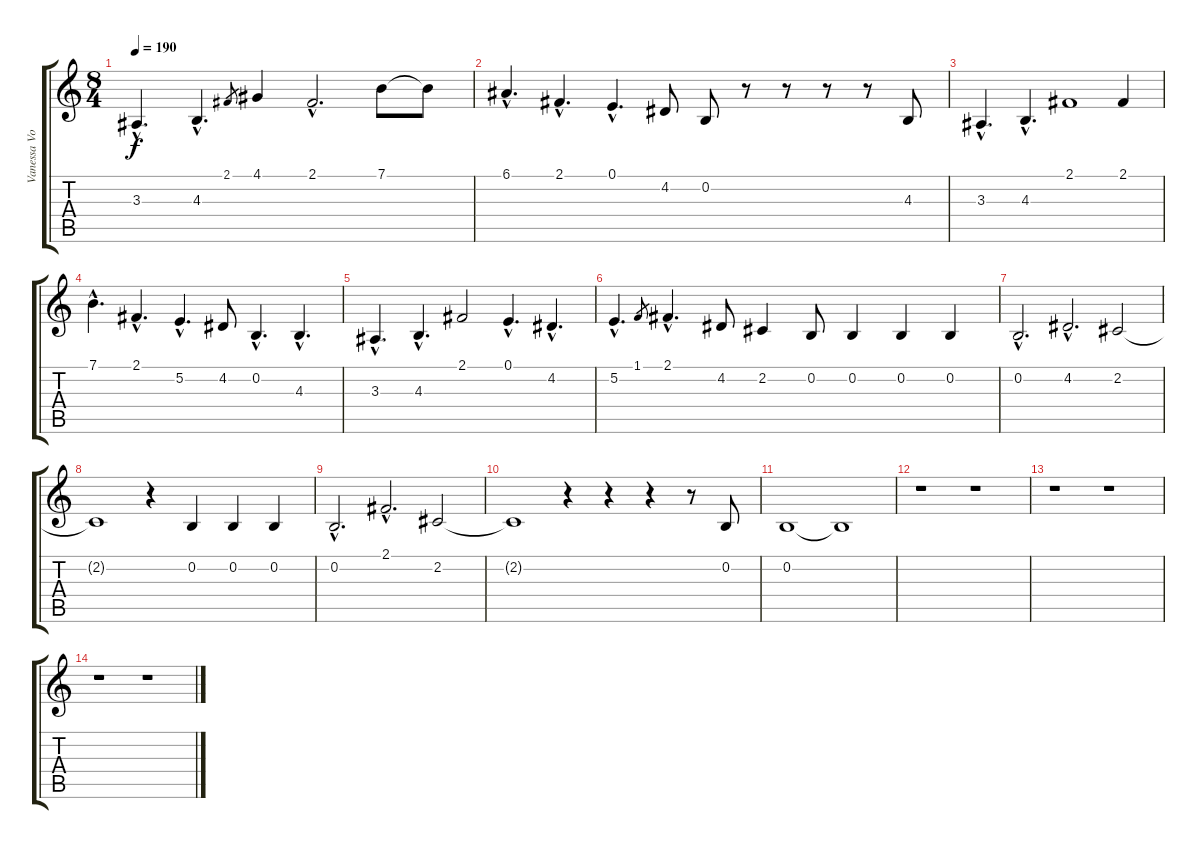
\track ("Vanessa Vocals" "Vanessa Vo") {instrument lead6voice}
\staff {score tabs}
\tuning (E4 B3 G3 D3 A2 E2) {hide}
\ts (8 4)
\tempo 190
\clef g2
\ks c
3.3{hac}.4{d dy f} 4.3{hac}.4{d} 2.1.8{gr} 4.1.4 2.1{hac}.2{d} 7.1.8 7.1{t}.8 |
6.1{hac}.4{d} 2.1{hac}.4{d} 0.1{hac}.4{d} 4.2.8 0.2.8 r.8 r.8 r.8 r.8 4.3.8 |
3.3{hac}.4{d} 4.3{hac}.4{d} 2.1.1 2.1.4 |
7.1{hac}.4{d} 2.1{hac}.4{d} 5.2{hac}.4{d} 4.2.8 0.2{hac}.4{d} 4.3{hac}.4{d} |
3.3{hac}.4{d} 4.3{hac}.4{d} 2.1.2 0.1{hac}.4{d} 4.2{hac}.4{d} |
5.2{hac}.4{d} 1.1.8{gr} 2.1{hac}.4{d} 4.2.8 2.2.4 0.2.8 0.2.4 0.2.4 0.2.4 |
0.2{hac}.2{d} 4.2{hac}.2{d} 2.2.2 |
2.2{t}.1 r.4 0.2.4 0.2.4 0.2.4 |
0.2{hac}.2{d} 2.1{hac}.2{d} 2.2.2 |
2.2{t}.1 r.4 r.4 r.4 r.8 0.2.8 |
0.2.1 0.2{t}.1 |
r.1 r.1 |
r.1 r.1 |
r.1 r.1
